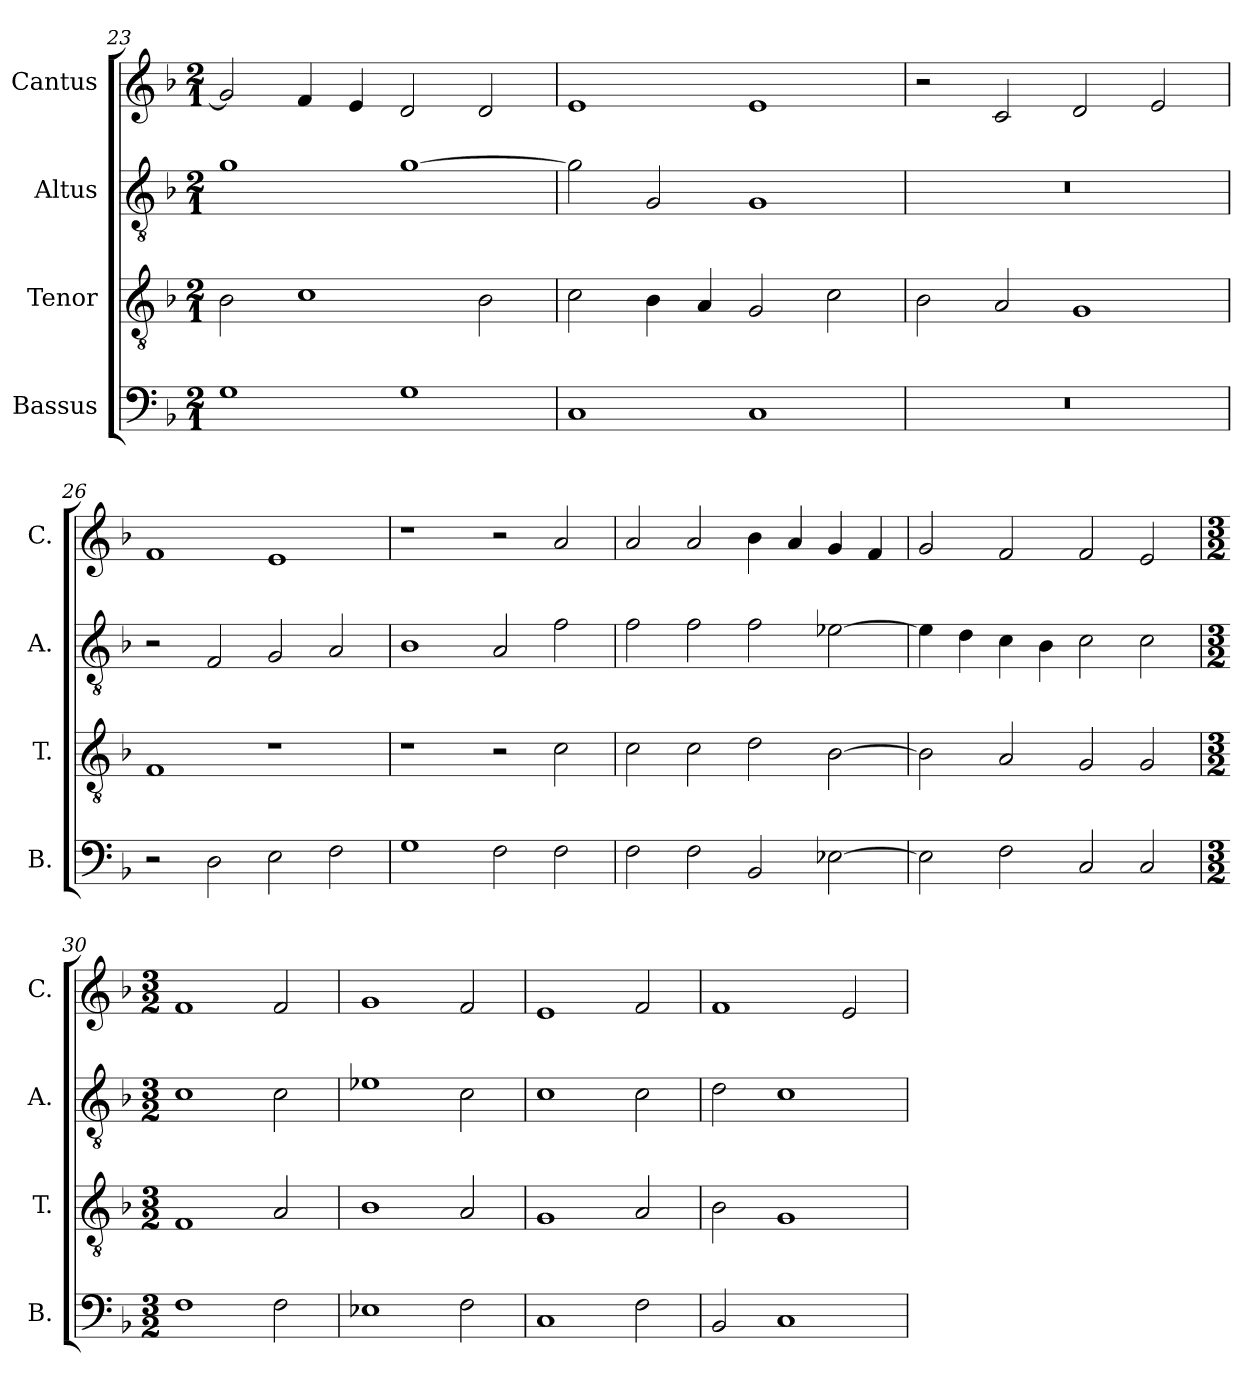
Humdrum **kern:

**kern	**kern	**kern	**kern
*part4	*part3	*part2	*part1
*staff4	*staff3	*staff2	*staff1
*I"Bassus	*I"Tenor	*I"Altus	*I"Cantus
*I'B.	*I'T.	*I'A.	*I'C.
*clefF4	*clefGv2	*clefGv2	*clefG2
*k[b-]	*k[b-]	*k[b-]	*k[b-]
*M2/1	*M2/1	*M2/1	*M2/1
=23	=23	=23	=23
1G	2B-\	1g	2g/]
.	1c	.	4f/
.	.	.	4e/
1G	.	[1g	2d/
.	2B-\	.	2d/
=24	=24	=24	=24
1C	2c\	2g\]	1e
.	4B-\	2G/	.
.	4A/	.	.
1C	2G/	1G	1e
.	2c\	.	.
=25	=25	=25	=25
0r	2B-\	0r	2r
.	2A/	.	2c/
.	1G	.	2d/
.	.	.	2e/
=26	=26	=26	=26
2r	1F	2r	1f
2D\	.	2F/	.
2E\	1r	2G/	1e
2F\	.	2A/	.
=27	=27	=27	=27
1G	1r	1B-	1r
2F\	2r	2A/	2r
2F\	2c\	2f\	2a/
=28	=28	=28	=28
2F\	2c\	2f\	2a/
2F\	2c\	2f\	2a/
2BB-/	2d\	2f\	4b-\
.	.	.	4a/
[2E-X\	[2B-\	[2e-X\	4g/
.	.	.	4f/
=29	=29	=29	=29
2E-\]	2B-\]	4e-\]	2g/
.	.	4d\	.
2F\	2A/	4c\	2f/
.	.	4B-\	.
2C/	2G/	2c\	2f/
2C/	2G/	2c\	2e/
=30	=30	=30	=30
*M3/2	*M3/2	*M3/2	*M3/2
1F	1F	1c	1f
2F\	2A/	2c\	2f/
=31	=31	=31	=31
1E-X	1B-	1e-X	1g
2F\	2A/	2c\	2f/
=32	=32	=32	=32
1C	1G	1c	1e
2F\	2A/	2c\	2f/
=33	=33	=33	=33
2BB-/	2B-\	2d\	1f
1C	1G	1c	.
.	.	.	2e/
=	=	=	=
*-	*-	*-	*-
